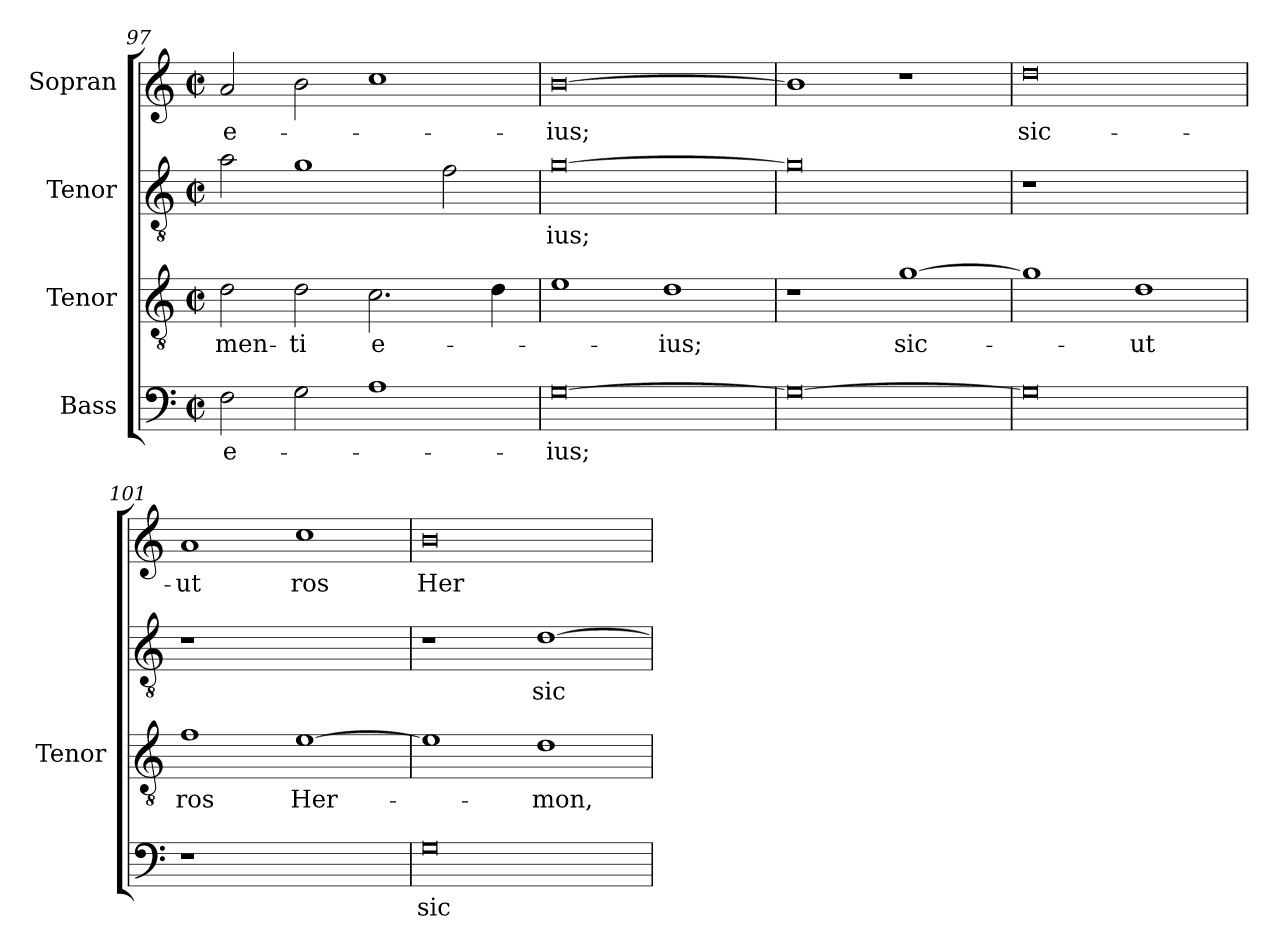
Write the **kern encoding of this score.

**kern	**text	**kern	**text	**kern	**text	**kern	**text
*part4	*part4	*part3	*part3	*part2	*part2	*part1	*part1
*staff4	*staff4	*staff3	*staff3	*staff2	*staff2	*staff1	*staff1
*I"Bass	*	*I"Tenor	*	*I"Tenor	*	*I"Sopran	*
*	*	*I'Tenor	*	*	*	*	*
*clefF4	*	*clefGv2	*	*clefGv2	*	*clefG2	*
*	*	*ITrd7c12	*	*ITrd7c12	*	*	*
*k[]	*	*k[]	*	*k[]	*	*k[]	*
*M2/2	*	*M2/2	*	*M2/2	*	*M2/2	*
*met(c|)	*	*met(c|)	*	*met(c|)	*	*met(c|)	*
=97	=97	=97	=97	=97	=97	=97	=97
!	!LO:LY:b:color=#000000	!	!	!	!	!	!
!	!	!	!LO:LY:b:color=#000000	!	!	!	!
!	!	!	!	!	!	!	!LO:LY:b:color=#000000
2Fi\	e-	2Di\	-men-	2Ai\	.	2ai/	e-
!	!	!	!LO:LY:b:color=#000000	!	!	!	!
2Gi\	.	2Di\	-ti	1Gi	.	2bi\	.
!	!	!	!LO:LY:b:color=#000000	!	!	!	!
1Ai	.	2.Ci\	e-	.	.	1cci	.
.	.	.	.	2Fi\	.	.	.
.	.	4Di\	.	.	.	.	.
!!LO:LB:g=z
=98	=98	=98	=98	=98	=98	=98	=98
!	!LO:LY:b:color=#000000	!	!	!	!	!	!
!	!	!	!	!	!LO:LY:b:color=#000000	!	!
!	!	!	!	!	!	!	!LO:LY:b:color=#000000
[>0Gi	-ius;	1Ei	.	[>0Gi	-ius;	[>0bi	-ius;
!	!	!	!LO:LY:b:color=#000000	!	!	!	!
.	.	1Di	-ius;	.	.	.	.
=99	=99	=99	=99	=99	=99	=99	=99
0Gi_>	.	1r	.	0Gi]	.	1bi]	.
!	!	!	!LO:LY:b:color=#000000	!	!	!	!
.	.	[>1Gi	sic-	.	.	1r	.
=100	=100	=100	=100	=100	=100	=100	=100
!	!	!	!	!LO:N:vis=1	!	!	!
!	!	!	!	!	!	!	!LO:LY:b:color=#000000
0Gi]	.	1Gi]	.	1r	.	0ddi	sic-
!	!	!	!LO:LY:b:color=#000000	!	!	!	!
.	.	1Di	-ut	1ryy	.	.	.
=101	=101	=101	=101	=101	=101	=101	=101
!LO:N:vis=1	!	!	!	!	!	!	!
!	!	!	!LO:LY:b:color=#000000	!LO:N:vis=1	!	!	!
!	!	!	!	!	!	!	!LO:LY:b:color=#000000
1r	.	1Fi	ros	1r	.	1ai	-ut
!	!	!	!LO:LY:b:color=#000000	!	!	!	!
!	!	!	!	!	!	!	!LO:LY:b:color=#000000
1ryy	.	[>1Ei	Her-	1ryy	.	1cci	ros
=102	=102	=102	=102	=102	=102	=102	=102
!	!LO:LY:b:color=#000000	!	!	!	!	!	!
!	!	!	!	!	!	!	!LO:LY:b:color=#000000
0Gi	sic-	1Ei]	.	1r	.	0bi	Her-
!	!	!	!LO:LY:b:color=#000000	!	!	!	!
!	!	!	!	!	!LO:LY:b:color=#000000	!	!
.	.	1Di	-mon,	[>1Di	sic-	.	.
=	=	=	=	=	=	=	=
*-	*-	*-	*-	*-	*-	*-	*-
